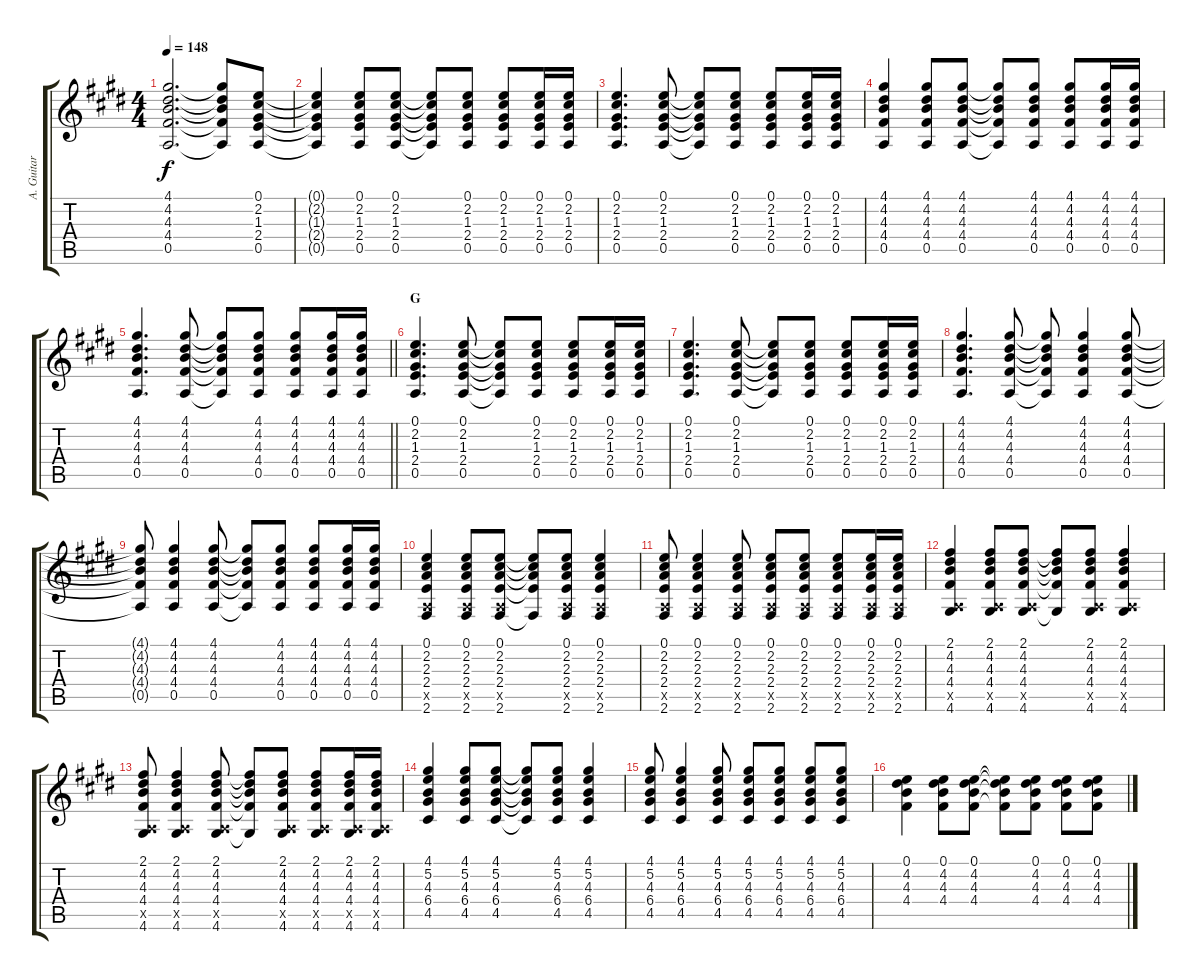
\track ("A. Guitar" "A. Guitar") {instrument acousticguitarsteel}
\staff {score tabs}
\tuning (E4 B3 G3 D3 A2 E2) {hide}
\ts (4 4)
\tempo 148
\clef g2
\ks e
(4.1{t} 4.2{t} 4.3{t} 4.4{t} 0.5{t}).2{d dy f} (4.1{t} 4.2{t} 4.3{t} 4.4{t} 0.5{t}).8 (0.1 2.2 1.3 2.4 0.5).8 |
(0.1{t} 2.2{t} 1.3{t} 2.4{t} 0.5{t}).4 (0.1 2.2 1.3 2.4 0.5).8 (0.1 2.2 1.3 2.4 0.5).8 (0.1{t} 2.2{t} 1.3{t} 2.4{t} 0.5{t}).8 (0.1 2.2 1.3 2.4 0.5).8 (0.1 2.2 1.3 2.4 0.5).8 (0.1 2.2 1.3 2.4 0.5).16 (0.1 2.2 1.3 2.4 0.5).16 |
(0.1 2.2 1.3 2.4 0.5).4{d} (0.1 2.2 1.3 2.4 0.5).8 (0.1{t} 2.2{t} 1.3{t} 2.4{t} 0.5{t}).8 (0.1 2.2 1.3 2.4 0.5).8 (0.1 2.2 1.3 2.4 0.5).8 (0.1 2.2 1.3 2.4 0.5).16 (0.1 2.2 1.3 2.4 0.5).16 |
(4.1 4.2 4.3 4.4 0.5).4 (4.1 4.2 4.3 4.4 0.5).8 (4.1 4.2 4.3 4.4 0.5).8 (4.1{t} 4.2{t} 4.3{t} 4.4{t} 0.5{t}).8 (4.1 4.2 4.3 4.4 0.5).8 (4.1 4.2 4.3 4.4 0.5).8 (4.1 4.2 4.3 4.4 0.5).16 (4.1 4.2 4.3 4.4 0.5).16 |
\barLineRight lightlight
(4.1 4.2 4.3 4.4 0.5).4{d} (4.1 4.2 4.3 4.4 0.5).8 (4.1{t} 4.2{t} 4.3{t} 4.4{t} 0.5{t}).8 (4.1 4.2 4.3 4.4 0.5).8 (4.1 4.2 4.3 4.4 0.5).8 (4.1 4.2 4.3 4.4 0.5).16 (4.1 4.2 4.3 4.4 0.5).16 |
\section ("" "G")
(0.1 2.2 1.3 2.4 0.5).4{d} (0.1 2.2 1.3 2.4 0.5).8 (0.1{t} 2.2{t} 1.3{t} 2.4{t} 0.5{t}).8 (0.1 2.2 1.3 2.4 0.5).8 (0.1 2.2 1.3 2.4 0.5).8 (0.1 2.2 1.3 2.4 0.5).16 (0.1 2.2 1.3 2.4 0.5).16 |
(0.1 2.2 1.3 2.4 0.5).4{d} (0.1 2.2 1.3 2.4 0.5).8 (0.1{t} 2.2{t} 1.3{t} 2.4{t} 0.5{t}).8 (0.1 2.2 1.3 2.4 0.5).8 (0.1 2.2 1.3 2.4 0.5).8 (0.1 2.2 1.3 2.4 0.5).16 (0.1 2.2 1.3 2.4 0.5).16 |
(4.1 4.2 4.3 4.4 0.5).4{d} (4.1 4.2 4.3 4.4 0.5).8 (4.1{t} 4.2{t} 4.3{t} 4.4{t} 0.5{t}).8 (4.1 4.2 4.3 4.4 0.5).4 (4.1 4.2 4.3 4.4 0.5).8 |
(4.1{t} 4.2{t} 4.3{t} 4.4{t} 0.5{t}).8 (4.1 4.2 4.3 4.4 0.5).4 (4.1 4.2 4.3 4.4 0.5).8 (4.1{t} 4.2{t} 4.3{t} 4.4{t} 0.5{t}).8 (4.1 4.2 4.3 4.4 0.5).8 (4.1 4.2 4.3 4.4 0.5).8 (4.1 4.2 4.3 4.4 0.5).16 (4.1 4.2 4.3 4.4 0.5).16 |
(0.1 2.2 2.3 2.4 0.5{x} 2.6).4 (0.1 2.2 2.3 2.4 0.5{x} 2.6).8 (0.1 2.2 2.3 2.4 0.5{x} 2.6).8 (0.1{t} 2.2{t} 2.3{t} 2.4{t} 2.6{t}).8 (0.1 2.2 2.3 2.4 0.5{x} 2.6).8 (0.1 2.2 2.3 2.4 0.5{x} 2.6).4 |
(0.1 2.2 2.3 2.4 0.5{x} 2.6).8 (0.1 2.2 2.3 2.4 0.5{x} 2.6).4 (0.1 2.2 2.3 2.4 0.5{x} 2.6).8 (0.1 2.2 2.3 2.4 0.5{x} 2.6).8 (0.1 2.2 2.3 2.4 0.5{x} 2.6).8 (0.1 2.2 2.3 2.4 0.5{x} 2.6).8 (0.1 2.2 2.3 2.4 0.5{x} 2.6).16 (0.1 2.2 2.3 2.4 0.5{x} 2.6).16 |
(2.1 4.2 4.3 4.4 0.5{x} 4.6).4 (2.1 4.2 4.3 4.4 0.5{x} 4.6).8 (2.1 4.2 4.3 4.4 0.5{x} 4.6).8 (2.1{t} 4.2{t} 4.3{t} 4.4{t} 4.6{t}).8 (2.1 4.2 4.3 4.4 0.5{x} 4.6).8 (2.1 4.2 4.3 4.4 0.5{x} 4.6).4 |
(2.1 4.2 4.3 4.4 0.5{x} 4.6).8 (2.1 4.2 4.3 4.4 0.5{x} 4.6).4 (2.1 4.2 4.3 4.4 0.5{x} 4.6).8 (2.1{t} 4.2{t} 4.3{t} 4.4{t} 4.6{t}).8 (2.1 4.2 4.3 4.4 0.5{x} 4.6).8 (2.1 4.2 4.3 4.4 0.5{x} 4.6).8 (2.1 4.2 4.3 4.4 0.5{x} 4.6).16 (2.1 4.2 4.3 4.4 0.5{x} 4.6).16 |
(4.1 5.2 4.3 6.4 4.5).4 (4.1 5.2 4.3 6.4 4.5).8 (4.1 5.2 4.3 6.4 4.5).8 (4.1{t} 5.2{t} 4.3{t} 6.4{t} 4.5{t}).8 (4.1 5.2 4.3 6.4 4.5).8 (4.1 5.2 4.3 6.4 4.5).4 |
(4.1 5.2 4.3 6.4 4.5).8 (4.1 5.2 4.3 6.4 4.5).4 (4.1 5.2 4.3 6.4 4.5).8 (4.1 5.2 4.3 6.4 4.5).8 (4.1 5.2 4.3 6.4 4.5).8 (4.1 5.2 4.3 6.4 4.5).8 (4.1 5.2 4.3 6.4 4.5).8 |
(0.1 4.2 4.3 4.4).4 (0.1 4.2 4.3 4.4).8 (0.1 4.2 4.3 4.4).8 (0.1{t} 4.2{t} 4.3{t} 4.4{t}).8 (0.1 4.2 4.3 4.4).8 (0.1 4.2 4.3 4.4).8 (0.1 4.2 4.3 4.4).8
